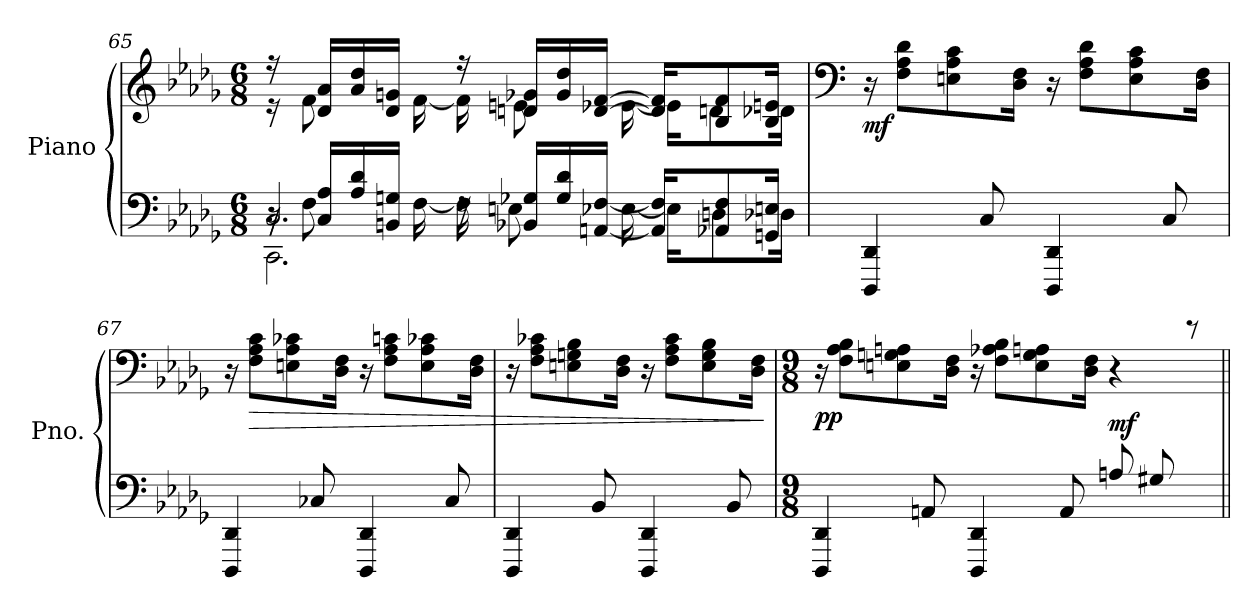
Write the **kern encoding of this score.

**kern	**kern	**dynam
*part1	*part1	*part1
*staff2	*staff1	*staff1/2
*I"Piano	*	*
*I'Pno.	*	*
*clefF4	*clefG2	*
*k[b-e-a-d-g-]	*k[b-e-a-d-g-]	*
*M6/8	*M6/8	*
=65	=65	=65
*^	*^	*
*	*^	*	*	*
*	*	*^	*	*	*
2.C/	16r	2.CC\	16r	16r	16r	.
.	16C/ 16A-/LL	.	8F\	16d-/ 16a-/LL	8f\	.
.	16A-/ 16d-/	.	.	16a-/ 16dd-/	.	.
.	16BBn/ 16Gn/JJ	.	[16F\	16d-/ 16gn/JJ	[16f\	.
.	16rF	.	16F\]	16r	16f\]	.
.	16BB-X/ 16G-X/LL	.	8En\	16dn/ 16g-X/LL	8en\	.
.	16G-/ 16d-/	.	.	16g-/ 16dd-/	.	.
.	[16AAn/ [16F/JJ	.	[16E-X\	[16d/ [16f/JJ	[16e-X\	.
.	16AA/] 16F/]KL	.	16E-\KL]	16d/] 16f/]KL	16e-\KL]	.
.	8AA-X/ 8F/	.	8Dn\	8B-/ 8f/	8dn\	.
.	16GGn/ 16En/Jk	.	16D-X\Jk	16B-/ 16en/Jk	16d-X\Jk	.
*v	*v	*v	*v	*	*	*
*	*v	*v	*
!!LO:LB:g=z
=66	=66	=66
*	*clefF4	*
*^	*^	*
*	*^	*	*	*
*	*	*^	*	*	*
!	!	!	!	!	!	!LO:DY:b
*v	*v	*v	*v	*	*	*
*	*v	*v	*
4DDD-/ 4DD-/	16r	mf
.	8F\ 8A-\ 8d-\L	.
.	8En\ 8A-\ 8c\	.
8C/	.	.
.	16D-\ 16F\Jk	.
4DDD-/ 4DD-/	16r	.
.	8F\ 8A-\ 8d-\L	.
.	8E\ 8A-\ 8c\	.
8C/	.	.
.	16D-\ 16F\Jk	.
=67	=67	=67
4DDD-/ 4DD-/	16r	.
!	!	!LO:HP:b
.	8F\ 8A-\ 8c\L	>
.	8En\ 8A-\ 8c-X\	.
8C-X/	.	.
.	16D-\ 16F\Jk	.
4DDD-/ 4DD-/	16r	.
.	8F\ 8A-\ 8cn\L	.
.	8E\ 8A-\ 8c-X\	.
8C-/	.	.
.	16D-\ 16F\Jk	.
=68	=68	=68
4DDD-/ 4DD-/	16r	.
.	8F\ 8A-\ 8c-X\L	.
.	8En\ 8Gn\ 8B-\	.
8BB-/	.	.
.	16D-\ 16F\Jk	.
4DDD-/ 4DD-/	16r	.
.	8F\ 8A-\ 8c-\L	.
.	8E\ 8G\ 8B-\	.
8BB-/	.	.
.	16D-\ 16F\Jk	.
.	.	]
!!LO:LB:g=z
=69	=69	=69
*M9/8	*M9/8	*
*	*^	*
!	!	!	!LO:DY:b
4DDD-/ 4DD-/	16r	1ryy	pp
.	8F\ 8A-\ 8B-\L	.	.
.	8En\ 8Gn\ 8An\	.	.
8AAn/	.	.	.
.	16D-\ 16F\Jk	.	.
4DDD-/ 4DD-/	16r	.	.
.	8F\ 8A-X\ 8B-\L	.	.
.	8E\ 8G\ 8An\	.	.
8AA/	.	.	.
.	16D-\ 16F\Jk	.	.
!	!	!	!LO:DY:b
8An/L	4r	.	mf
8G#X/	.	.	.
8ryy	8re	8Gn\J	.
*	*v	*v	*
=||	=||	=||
*-	*-	*-
